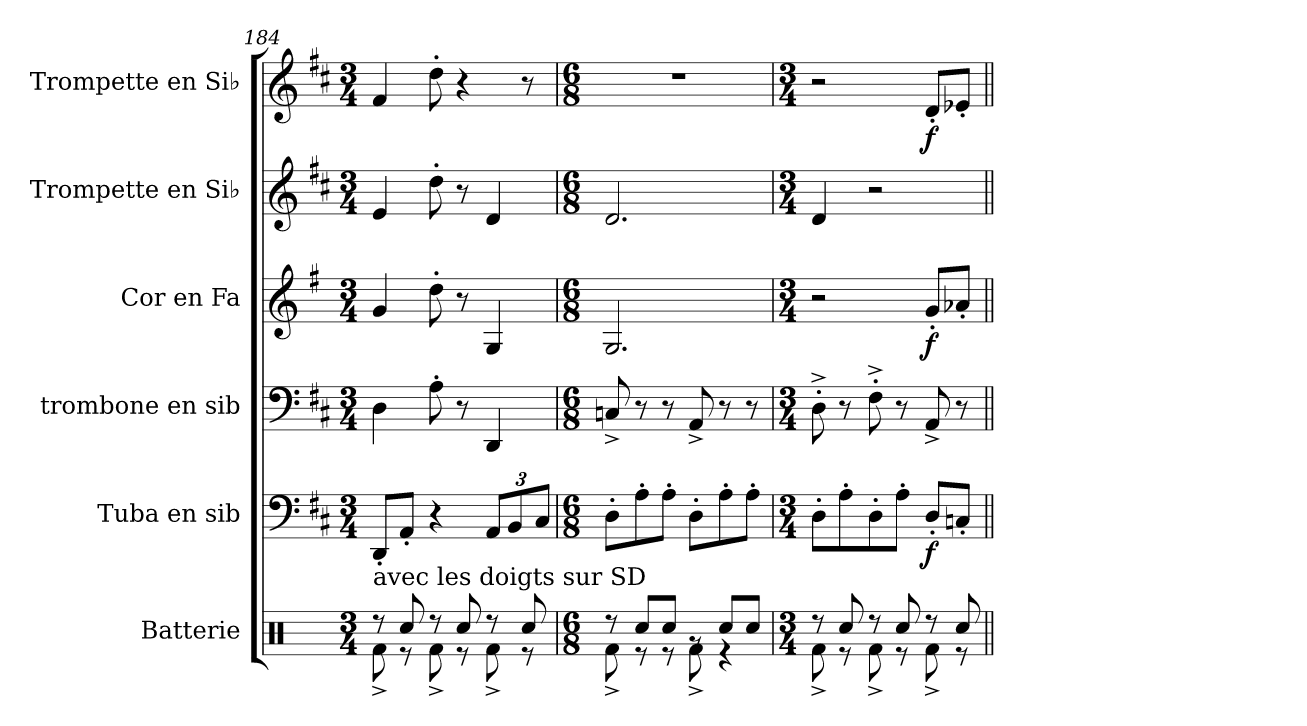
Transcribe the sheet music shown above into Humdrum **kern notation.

**kern	**kern	**dynam	**kern	**kern	**dynam	**kern	**kern	**dynam
*part6	*part5	*part5	*part4	*part3	*part3	*part2	*part1	*part1
*staff6	*staff5	*staff5	*staff4	*staff3	*staff3	*staff2	*staff1	*staff1
*I"Batterie	*I"Tuba en sib	*	*I"trombone en sib	*I"Cor en Fa	*	*I"Trompette en Si♭	*I"Trompette en Si♭	*
*I'Batt.	*I'Tub. sib	*	*I'Trb. sib	*I'Cor Fa	*	*I'Tromp. Si♭	*I'Tromp. Si♭	*
*clefX	*clefF4	*	*clefF4	*clefG2	*	*clefG2	*clefG2	*
*	*ITrd1c2	*	*ITrd1c2	*ITrd4c7	*	*ITrd1c2	*ITrd1c2	*
*k[]	*k[]	*	*k[]	*k[]	*	*k[]	*k[]	*
*M3/4	*M3/4	*	*M3/4	*M3/4	*	*M3/4	*M3/4	*
=184	=184	=184	=184	=184	=184	=184	=184	=184
*^	*	*	*	*	*	*	*	*
!LO:TX:a:t=avec les doigts sur SD	!	!	!	!	!	!	!	!	!
8r	8Rf^\	8CC'/L	.	4C\	4c/	.	4d/	4e/	.
8Rcc/	8r	8GG'/J	.	.	.	.	.	.	.
8r	8Rf^\	4r	.	8G'\	8g'\	.	8cc'\	8cc'\	.
8Rcc/	8r	.	.	8r	8r	.	8r	4r	.
*	*	*Xbrackettup	*	*	*	*	*	*	*
8r	8Rf^\	12GG/L	.	4CC/	4C/	.	4c/	.	.
.	.	12AA/	.	.	.	.	.	.	.
8Rcc/	8r	.	.	.	.	.	.	8r	.
.	.	12BB/J	.	.	.	.	.	.	.
=185	=185	=185	=185	=185	=185	=185	=185	=185	=185
*M6/8	*	*M6/8	*	*M6/8	*M6/8	*	*M6/8	*M6/8	*
8r	8Rf^\	8C'\L	.	8BB-X^/	2.C/	.	2.c/	2.r	.
8Rcc/L	8r	8G'\	.	8r	.	.	.	.	.
8Rcc/J	8r	8G'\J	.	8r	.	.	.	.	.
8rg	8Rf^\	8C'\L	.	8GG^/	.	.	.	.	.
8Rcc/L	4r	8G'\	.	8r	.	.	.	.	.
8Rcc/J	.	8G'\J	.	8r	.	.	.	.	.
=186	=186	=186	=186	=186	=186	=186	=186	=186	=186
*M3/4	*	*M3/4	*	*M3/4	*M3/4	*	*M3/4	*M3/4	*
8r	8Rf^\	8C'\L	.	8C'^\	2r	.	4c/	2r	.
8Rcc/	8r	8G'\	.	8r	.	.	.	.	.
8r	8Rf^\	8C'\	.	8E'^\	.	.	2r	.	.
8Rcc/	8r	8G'\J	.	8r	.	.	.	.	.
!	!	!	!LO:DY:b	!	!	!LO:DY:b	!	!	!LO:DY:b
8r	8Rf^\	8C'/L	f	8GG^/	8c'/L	f	.	8c'/L	f
8Rcc/	8r	8BB-X'/J	.	8r	8d-X'/J	.	.	8d-X'/J	.
*v	*v	*	*	*	*	*	*	*	*
=||	=||	=||	=||	=||	=||	=||	=||	=||
*-	*-	*-	*-	*-	*-	*-	*-	*-
